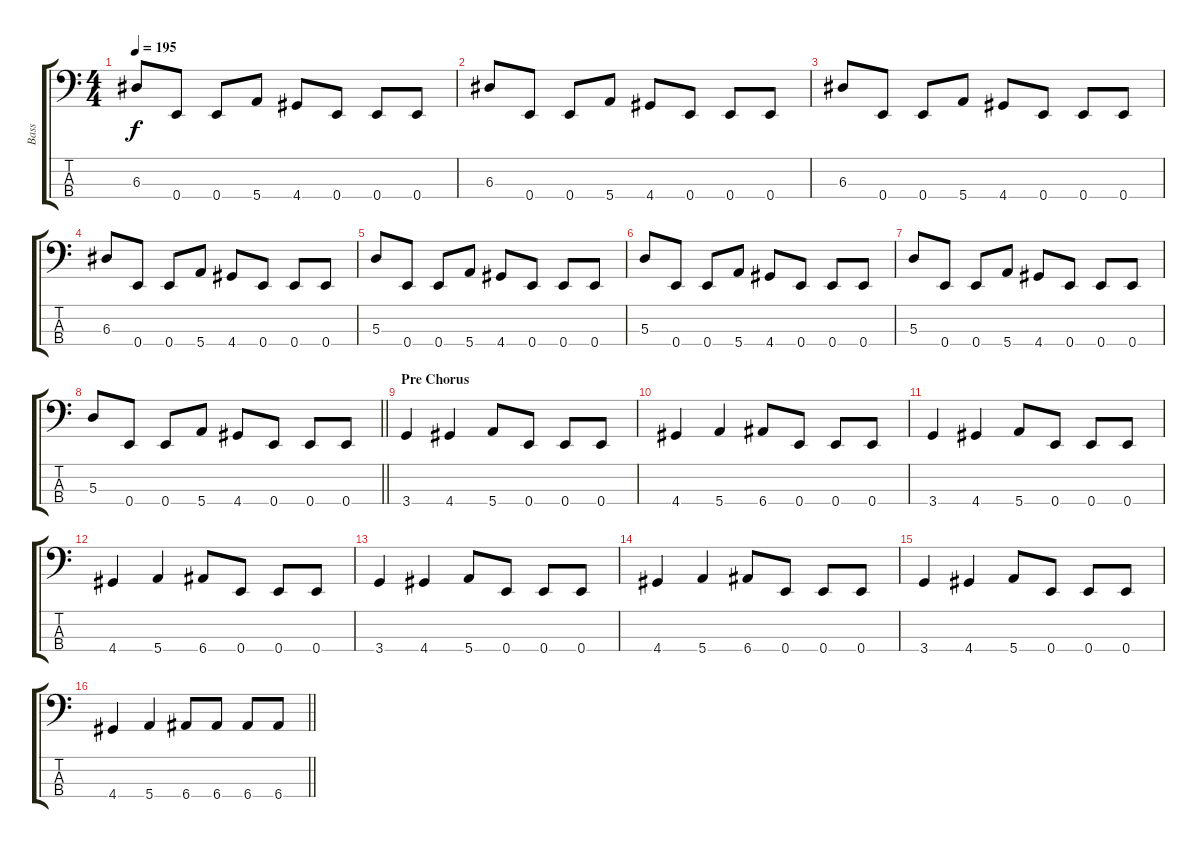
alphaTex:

\track ("Bass" "Bass") {instrument electricbassfinger}
\staff {score tabs}
\tuning (G2 D2 A1 E1) {hide}
\ts (4 4)
\tempo 195
\clef f4
\ks c
6.3.8{dy f} 0.4.8 0.4.8 5.4.8 4.4.8 0.4.8 0.4.8 0.4.8 |
6.3.8 0.4.8 0.4.8 5.4.8 4.4.8 0.4.8 0.4.8 0.4.8 |
6.3.8 0.4.8 0.4.8 5.4.8 4.4.8 0.4.8 0.4.8 0.4.8 |
6.3.8 0.4.8 0.4.8 5.4.8 4.4.8 0.4.8 0.4.8 0.4.8 |
5.3.8 0.4.8 0.4.8 5.4.8 4.4.8 0.4.8 0.4.8 0.4.8 |
5.3.8 0.4.8 0.4.8 5.4.8 4.4.8 0.4.8 0.4.8 0.4.8 |
5.3.8 0.4.8 0.4.8 5.4.8 4.4.8 0.4.8 0.4.8 0.4.8 |
\barLineRight lightlight
5.3.8 0.4.8 0.4.8 5.4.8 4.4.8 0.4.8 0.4.8 0.4.8 |
\section ("" "Pre Chorus")
3.4.4 4.4.4 5.4.8 0.4.8 0.4.8 0.4.8 |
4.4.4 5.4.4 6.4.8 0.4.8 0.4.8 0.4.8 |
3.4.4 4.4.4 5.4.8 0.4.8 0.4.8 0.4.8 |
4.4.4 5.4.4 6.4.8 0.4.8 0.4.8 0.4.8 |
3.4.4 4.4.4 5.4.8 0.4.8 0.4.8 0.4.8 |
4.4.4 5.4.4 6.4.8 0.4.8 0.4.8 0.4.8 |
3.4.4 4.4.4 5.4.8 0.4.8 0.4.8 0.4.8 |
\barLineRight lightlight
4.4.4 5.4.4 6.4.8 6.4.8 6.4.8 6.4.8
